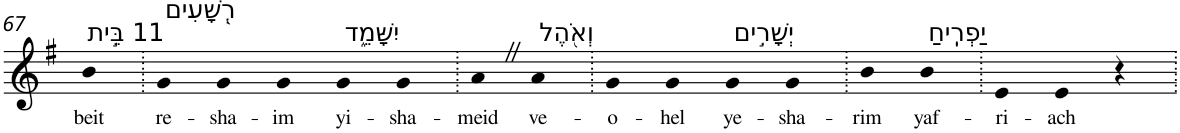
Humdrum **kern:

**kern	**text
*part1	*part1
*staff1	*staff1
*I"Piano	*
*I'Pno	*
!!LO:PB:g=z
*clefG2	*
*k[f#]	*
*G:	*
=67	=67
!LO:TX:a:t=11 בֵּ֣ית	!
!	!LO:LY:b
4b	beit
=68.	=68.
!LO:TX:a:t=רְ֭שָׁעִים	!
!	!LO:LY:b
4g	re-
!	!LO:LY:b
4g	-sha-
!	!LO:LY:b
4g	-im
!LO:TX:a:t=יִשָּׁמֵ֑ד	!
!	!LO:LY:b
4g	yi-
!	!LO:LY:b
4g	-sha-
=69.	=69.
!	!LO:LY:b
4aZ	-meid
!LO:TX:a:t=וְאֹ֖הֶל	!
!	!LO:LY:b
4a	ve-
=70.	=70.
!	!LO:LY:b
4g	-o-
!	!LO:LY:b
4g	-hel
!LO:TX:a:t=יְשָׁרִ֣ים	!
!	!LO:LY:b
4g	ye-
!	!LO:LY:b
4g	-sha-
=71.	=71.
!	!LO:LY:b
4b	-rim
!LO:TX:a:t=יַפְרִֽיחַ	!
!	!LO:LY:b
4b	yaf-
=72.	=72.
!	!LO:LY:b
4e	-ri-
!	!LO:LY:b
4e	-ach
4r	.
=.	=.
*-	*-
